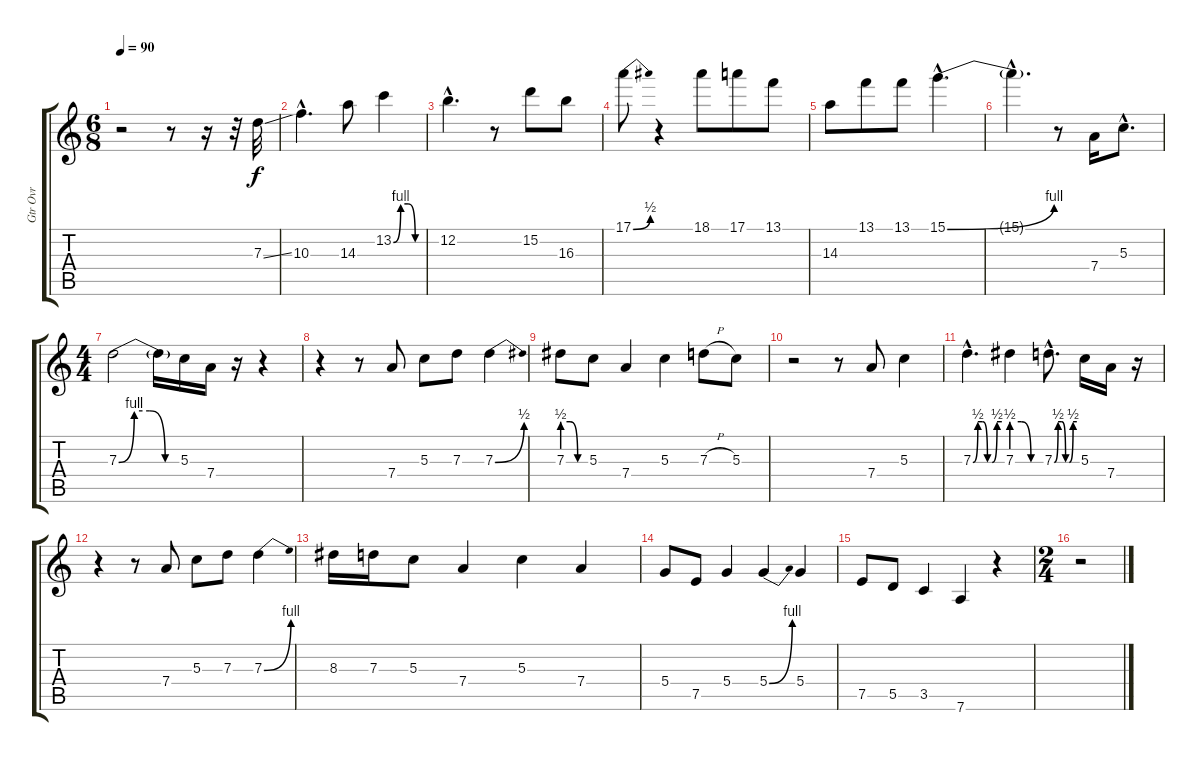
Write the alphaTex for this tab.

\track ("Gtr Ovr" "Gtr Ovr") {instrument overdrivenguitar}
\staff {score tabs}
\tuning (E4 B3 G3 D3 A2 D2) {hide}
\ts (6 8)
\tempo 90
\clef g2
\ks c
r.2{dy f instrument overdrivenguitar} r.8 r.16 r.32 7.3{ss}.32 |
10.3{hac}.4{d} 14.3.8 13.2{be (custom 0 0 15 4 30 4 45 0 60 0)}.4 |
12.2{hac}.4{d} r.8 15.2.8 16.3.8 |
17.1{be (bend 0 0 60 2)}.8 r.4 18.1.8 17.1.8 13.1.8 |
14.3.8 13.1.8 13.1.8 15.1{be (bend 0 0 60 4) hac}.4{d} |
15.1{hac t}.4{d} r.8 7.4.16 5.3{hac}.8{d} |
\ts (4 4)
7.3{be (custom 0 0 15 4 30 4 45 0 60 0)}.2 7.3{t}.16 5.3.16 7.4.16 r.16 r.4 |
r.4 r.8 7.4.8 5.3.8 7.3.8 7.3{be (bend 0 0 60 2)}.4 |
7.3{be (custom 0 2 20 2 40 0 60 0)}.8 5.3.8 7.4.4 5.3.4 7.3{h}.8 5.3.8 |
r.2 r.8 7.4.8 5.3.4 |
7.3{be (custom 0 0 10 2 20 2 30 0 40 0 50 2 60 2) hac}.4{d} 7.3{be (custom 0 2 20 2 40 0 60 0)}.4 7.3{be (custom 0 0 10 2 20 2 30 0 40 0 50 2 60 2) hac}.8{d} 5.3.16 7.4.16 r.16 |
r.4 r.8 7.4.8 5.3.8 7.3.8 7.3{be (bend 0 0 60 4)}.4 |
8.3.16 7.3.16 5.3.8 7.4.4 5.3.4 7.4.4 |
5.4.8 7.5.8 5.4.4 5.4{be (bend 0 0 60 4)}.4 5.4.4 |
7.5.8 5.5.8 3.5.4 7.6.4 r.4 |
\ts (2 4)
r.2
